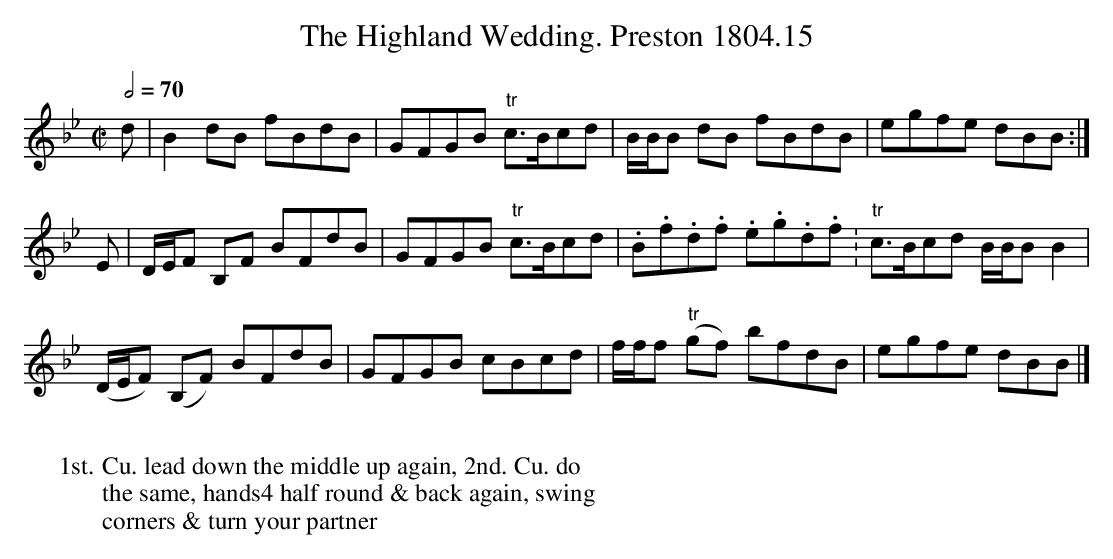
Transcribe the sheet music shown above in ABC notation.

X:1
T:Highland Wedding. Preston 1804.15, The
M:C|
L:1/8
Q:1/2=70
K:Bb
d|B2 dB fBdB|GFGB "tr"c>Bcd|B/B/B dB fBdB|egfe dBB:|
E|D/E/F B,F BFdB|GFGB "tr"c>Bcd|\\
.B.f.d.f .e.g.d.f.|"tr"c>Bcd B/B/B B2|
(D/E/F) (B,F) BFdB|GFGB cBcd|\\
f/f/f "tr"(gf) bfdB|egfe dBB|]
W:
W:1st. Cu. lead down the middle up again, 2nd. Cu. do
W:the same, hands4 half round & back again, swing
W:corners & turn your partner
